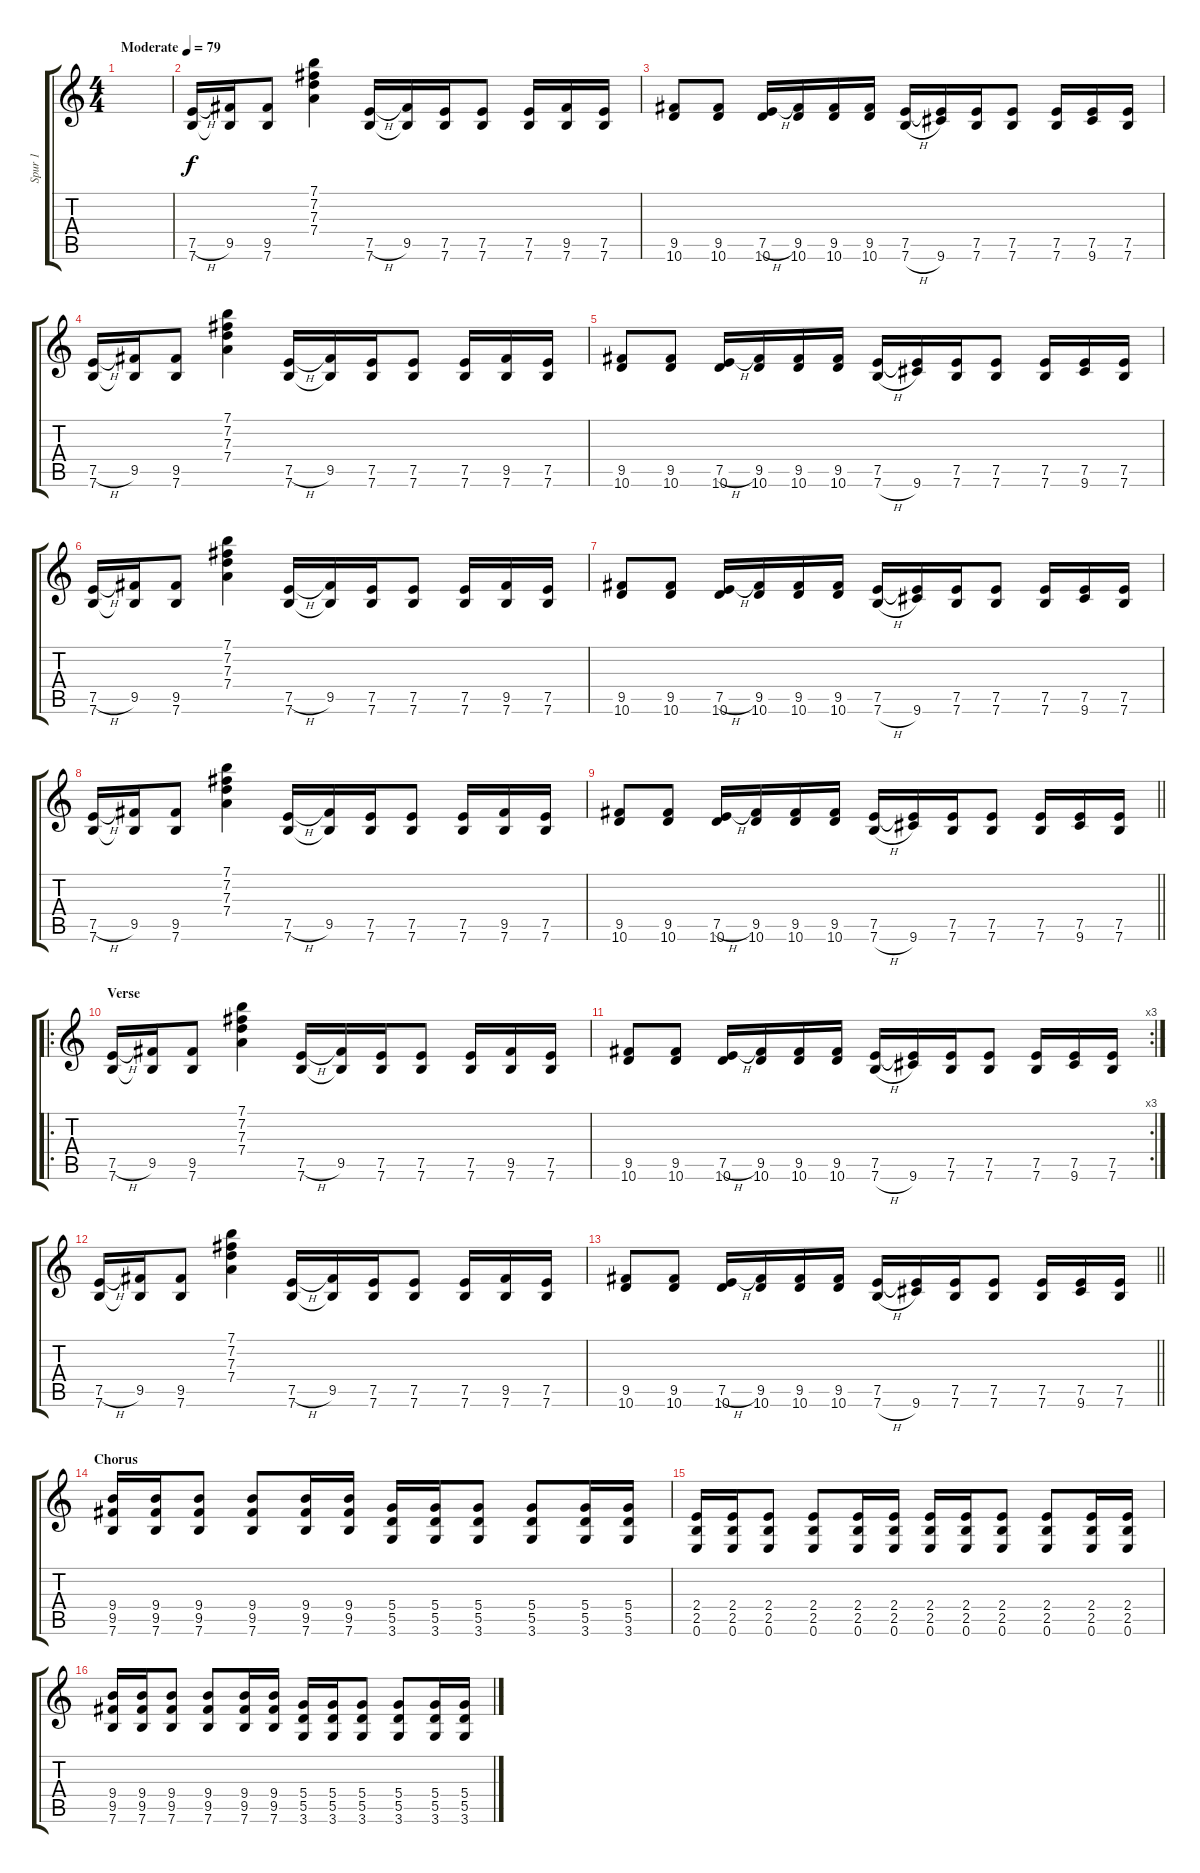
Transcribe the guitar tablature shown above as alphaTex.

\track ("Spur 1" "Spur 1") {instrument electricguitarjazz}
\staff {score tabs}
\tuning (E4 B3 G3 D3 A2 E2) {hide}
\ts (4 4)
\tempo (79 "Moderate")
\clef g2
\ks c
|
(7.5{h} 7.6).16 (9.5 7.6{t}).16 (9.5 7.6).8 (7.1 7.2 7.3 7.4).4 (7.5{h} 7.6).16 (9.5 7.6{t}).16 (7.5 7.6).16 (7.5 7.6).8 (7.5 7.6).16 (9.5 7.6).16 (7.5 7.6).16 |
(9.5 10.6).8 (9.5 10.6).8 (7.5{h} 10.6).16 (9.5 10.6).16 (9.5 10.6).16 (9.5 10.6).16 (7.5 7.6{h}).16 (7.5{t} 9.6).16 (7.5 7.6).16 (7.5 7.6).8 (7.5 7.6).16 (7.5 9.6).16 (7.5 7.6).16 |
(7.5{h} 7.6).16 (9.5 7.6{t}).16 (9.5 7.6).8 (7.1 7.2 7.3 7.4).4 (7.5{h} 7.6).16 (9.5 7.6{t}).16 (7.5 7.6).16 (7.5 7.6).8 (7.5 7.6).16 (9.5 7.6).16 (7.5 7.6).16 |
(9.5 10.6).8 (9.5 10.6).8 (7.5{h} 10.6).16 (9.5 10.6).16 (9.5 10.6).16 (9.5 10.6).16 (7.5 7.6{h}).16 (7.5{t} 9.6).16 (7.5 7.6).16 (7.5 7.6).8 (7.5 7.6).16 (7.5 9.6).16 (7.5 7.6).16 |
(7.5{h} 7.6).16 (9.5 7.6{t}).16 (9.5 7.6).8 (7.1 7.2 7.3 7.4).4 (7.5{h} 7.6).16 (9.5 7.6{t}).16 (7.5 7.6).16 (7.5 7.6).8 (7.5 7.6).16 (9.5 7.6).16 (7.5 7.6).16 |
(9.5 10.6).8 (9.5 10.6).8 (7.5{h} 10.6).16 (9.5 10.6).16 (9.5 10.6).16 (9.5 10.6).16 (7.5 7.6{h}).16 (7.5{t} 9.6).16 (7.5 7.6).16 (7.5 7.6).8 (7.5 7.6).16 (7.5 9.6).16 (7.5 7.6).16 |
(7.5{h} 7.6).16 (9.5 7.6{t}).16 (9.5 7.6).8 (7.1 7.2 7.3 7.4).4 (7.5{h} 7.6).16 (9.5 7.6{t}).16 (7.5 7.6).16 (7.5 7.6).8 (7.5 7.6).16 (9.5 7.6).16 (7.5 7.6).16 |
\barLineRight lightlight
(9.5 10.6).8 (9.5 10.6).8 (7.5{h} 10.6).16 (9.5 10.6).16 (9.5 10.6).16 (9.5 10.6).16 (7.5 7.6{h}).16 (7.5{t} 9.6).16 (7.5 7.6).16 (7.5 7.6).8 (7.5 7.6).16 (7.5 9.6).16 (7.5 7.6).16 |
\ro
\section ("" "Verse")
(7.5{h} 7.6).16 (9.5 7.6{t}).16 (9.5 7.6).8 (7.1 7.2 7.3 7.4).4 (7.5{h} 7.6).16 (9.5 7.6{t}).16 (7.5 7.6).16 (7.5 7.6).8 (7.5 7.6).16 (9.5 7.6).16 (7.5 7.6).16 |
\rc 3
(9.5 10.6).8 (9.5 10.6).8 (7.5{h} 10.6).16 (9.5 10.6).16 (9.5 10.6).16 (9.5 10.6).16 (7.5 7.6{h}).16 (7.5{t} 9.6).16 (7.5 7.6).16 (7.5 7.6).8 (7.5 7.6).16 (7.5 9.6).16 (7.5 7.6).16 |
(7.5{h} 7.6).16 (9.5 7.6{t}).16 (9.5 7.6).8 (7.1 7.2 7.3 7.4).4 (7.5{h} 7.6).16 (9.5 7.6{t}).16 (7.5 7.6).16 (7.5 7.6).8 (7.5 7.6).16 (9.5 7.6).16 (7.5 7.6).16 |
\barLineRight lightlight
(9.5 10.6).8 (9.5 10.6).8 (7.5{h} 10.6).16 (9.5 10.6).16 (9.5 10.6).16 (9.5 10.6).16 (7.5 7.6{h}).16 (7.5{t} 9.6).16 (7.5 7.6).16 (7.5 7.6).8 (7.5 7.6).16 (7.5 9.6).16 (7.5 7.6).16 |
\section ("" "Chorus")
(9.4 9.5 7.6).16 (9.4 9.5 7.6).16 (9.4 9.5 7.6).8 (9.4 9.5 7.6).8 (9.4 9.5 7.6).16 (9.4 9.5 7.6).16 (5.4 5.5 3.6).16 (5.4 5.5 3.6).16 (5.4 5.5 3.6).8 (5.4 5.5 3.6).8 (5.4 5.5 3.6).16 (5.4 5.5 3.6).16 |
(2.4 2.5 0.6).16 (2.4 2.5 0.6).16 (2.4 2.5 0.6).8 (2.4 2.5 0.6).8 (2.4 2.5 0.6).16 (2.4 2.5 0.6).16 (2.4 2.5 0.6).16 (2.4 2.5 0.6).16 (2.4 2.5 0.6).8 (2.4 2.5 0.6).8 (2.4 2.5 0.6).16 (2.4 2.5 0.6).16 |
(9.4 9.5 7.6).16 (9.4 9.5 7.6).16 (9.4 9.5 7.6).8 (9.4 9.5 7.6).8 (9.4 9.5 7.6).16 (9.4 9.5 7.6).16 (5.4 5.5 3.6).16 (5.4 5.5 3.6).16 (5.4 5.5 3.6).8 (5.4 5.5 3.6).8 (5.4 5.5 3.6).16 (5.4 5.5 3.6).16
